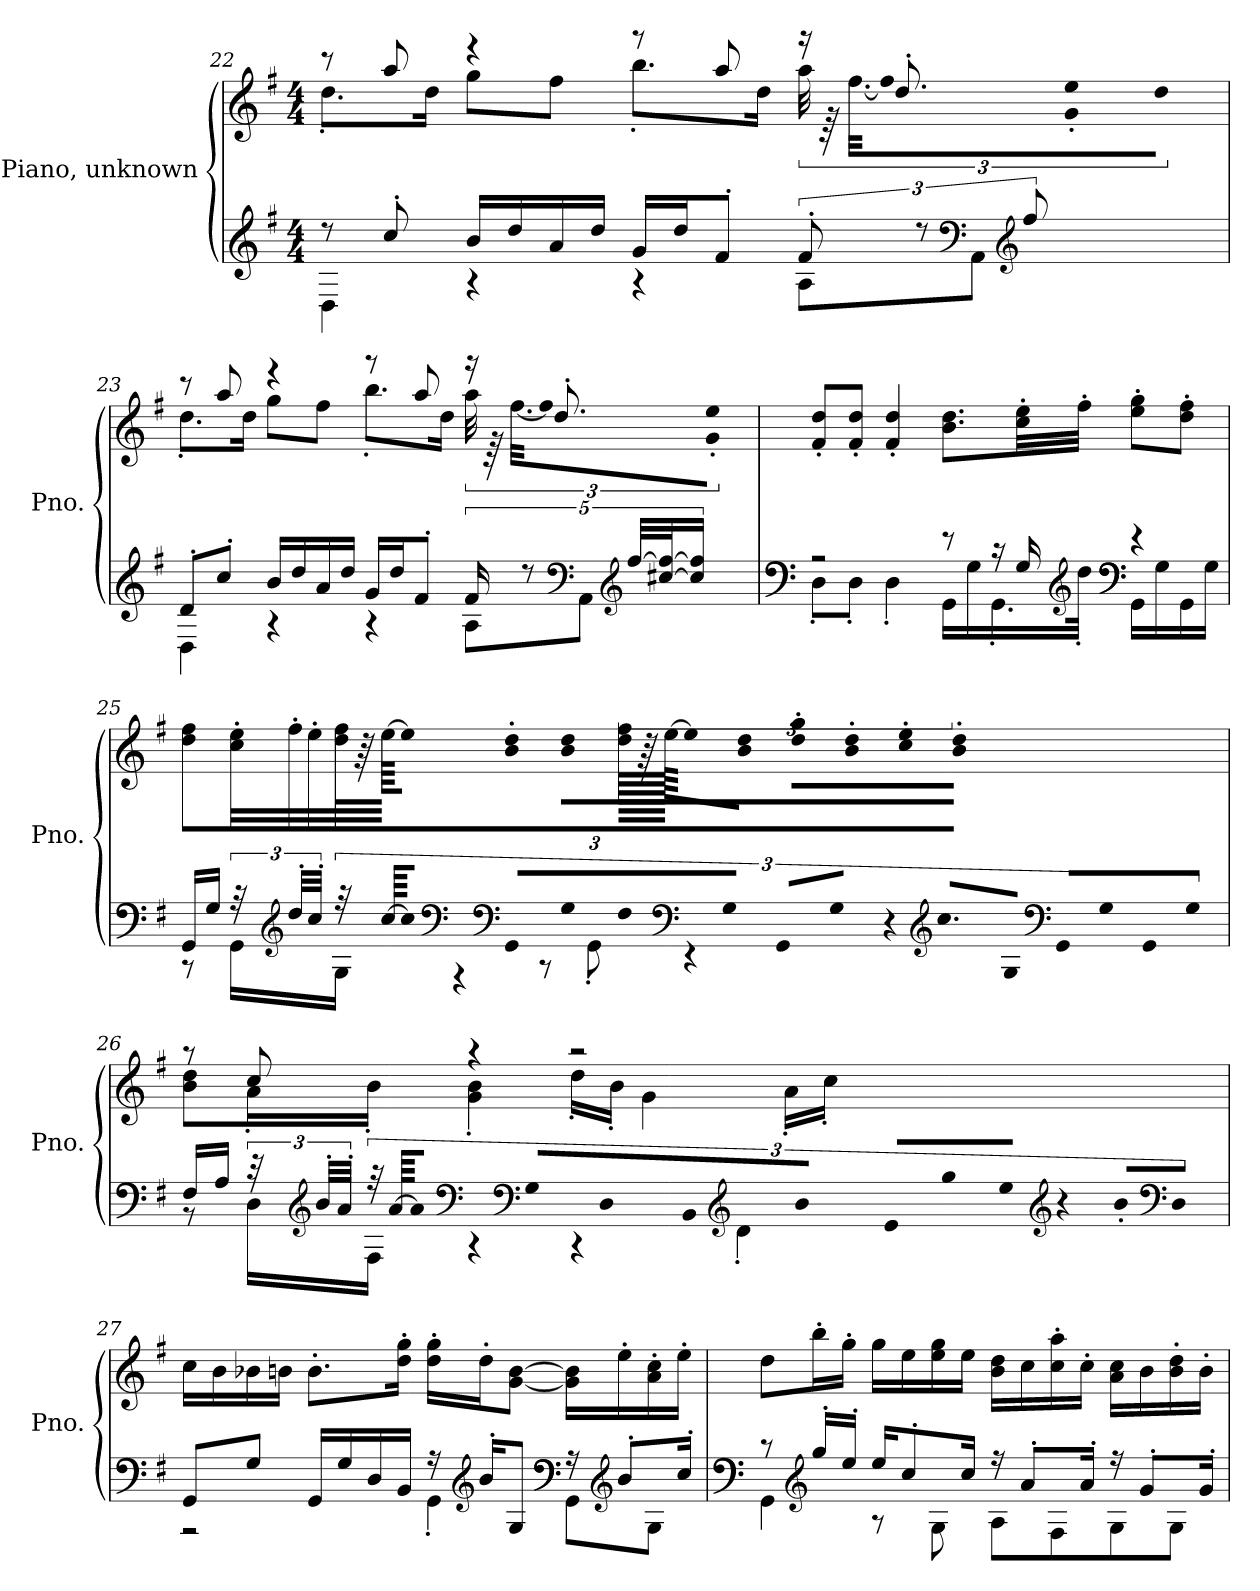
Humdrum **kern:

**kern	**kern
*part1	*part1
*staff2	*staff1
*I"Piano, unknown	*
*I'Pno.	*
!!LO:LB:g=z
*clefG2	*clefG2
*k[f#]	*k[f#]
*M4/4	*M4/4
=22	=22
*^	*^
8r	4D\	8r	8.dd'\L
8cc'/	.	8aa/	.
.	.	.	16dd\Jk
16b/LL	4r	4r	8gg\L
16dd/	.	.	.
16a/	.	.	8ff#\J
16dd/JJ	.	.	.
16g/LL	4r	8r	8.bb'\L
16dd/J	.	.	.
8f#'/J	.	8aa/	.
.	.	.	16dd\Jk
12f#'/	8A\L	16r	48aa\
.	.	.	96r
.	.	.	[48.ff#\KLL
.	.	8.dd'/	16ff#\]
12r	.	.	.
*clefF4	*	*	*
.	8AA\J	.	16g\' 16ee\'
*clefG2	*	*	*
12ff#/	.	.	.
.	.	.	16dd\JJ
!!LO:LB:g=z	!!
=23	=23	=23	=23
8d'/L	4D\	8r	8.dd'\L
8cc'/J	.	8aa/	.
.	.	.	16dd\Jk
16b/LL	4r	4r	8gg\L
16dd/	.	.	.
16a/	.	.	8ff#\J
16dd/JJ	.	.	.
16g/LL	4r	8r	8.bb'\L
16dd/J	.	.	.
8f#'/J	.	8aa/	.
.	.	.	16dd\Jk
20f#/	8A\L	16r	48aa\
.	.	.	96r
.	.	.	[48.ff#\KLL
10r	.	.	.
.	.	8.dd'/	16ff#\J]
*clefF4	*	*	*
.	8AA\J	.	8g\' 8ee\'J
*clefG2	*	*	*
[40ff#/LLL	.	.	.
[40cc#X/ 40ff#/_J	.	.	.
20cc#/] 20ff#/]JJ	.	.	.
*	*	*v	*v
=24	=24	=24
*clefF4	*	*
2r	8D'\L	8f#/' 8dd/'L
.	8D'\J	8f#/' 8dd/'J
.	4D'\	4f#/' 4dd/'
8r	16GG\LL	8.b\ 8.dd\L
.	16G\	.
16r	16.GG'\	.
16G/	.	32cc\' 32ee\'LL
*clefG2	*	*
.	32dd'\JJk	32ff#'\JJJ
*clefF4	*	*
4r	16GG\LL	8ee\' 8gg\'L
.	16G\	.
.	16GG\	8dd\' 8ff#\'J
.	16G\JJ	.
!!LO:LB:g=z
=25	=25	=25
16GG/LL	8r	8dd\ 8ff#\L
16G/JJ	.	.
*	*	*Xbrackettup
48r	16GG\LL	48cc\' 48ee\'LL
*clefG2	*	*
48dd'/LLL	.	48ff#'\
48cc'/JJJ	.	48ee'\
*	*	*brackettup
48r	16G\JJ	96dd\ 96ff#\JJJk
.	.	96r
[96cc/KLLL	.	[96ee\KLLL
32cc/JJJ]	.	32ee\JJJ]
*clefF4	*	*
16GG/LL	4r	4b\' 4dd\'
16G/	.	.
16F#/	.	.
16G/JJ	.	.
16GG/LL	8r	8b\ 8dd\L
16G/JJ	.	.
64r	8GG'\	96dd\ 96ff#\Jkkk
.	.	96r
*clefG2	*	*
32.cc/KLL	.	.
.	.	[96ee\KLLL
.	.	32ee\J]
16G/JJ	.	16b\ 16dd\JJ
*clefF4	*	*
16GG/LL	4r	16dd\' 16gg\'LL
16G/	.	16b\' 16dd\'
16GG/	.	16cc\' 16ee\'
16G/JJ	.	16b\' 16dd\'JJ
!!LO:LB:g=z
=26	=26	=26
*	*	*^
16F#/LL	8r	8r	8b\ 8dd\L
16A/JJ	.	.	.
48r	16D\LL	8cc/	16a'\L
*clefG2	*	*	*
48b'/LLL	.	.	.
48a'/JJJ	.	.	.
48r	16F#\JJ	.	16b'\JJ
[96a/KLLL	.	.	.
32a/JJJ]	.	.	.
*clefF4	*	*	*
16G/LL	4r	4r	4g\' 4b\'
16D/	.	.	.
16BB/	.	.	.
16D/JJ	.	.	.
8GG/L	4r	2r	16dd'\LL
.	.	.	16b'\JJ
16B/L	.	.	4g\
16G/JJ	.	.	.
*clefG2	*	*	*
16r	4d'\	.	.
16b'/KL	.	.	.
*clefF4	*	*	*
8D/J	.	.	16a'\LL
.	.	.	16cc'\JJ
*	*	*v	*v
!!LO:LB:g=z
=27	=27	=27
8GG/L	2r	16cc\LL
.	.	16b\
8G/J	.	16b-X\
.	.	16bn\JJ
16GG/LL	.	8.b'\L
16G/	.	.
16D/	.	.
16BB/JJ	.	16dd\' 16gg\'Jk
16r	4GG'\	16dd\' 16gg\'LL
*clefG2	*	*
16b'/KL	.	16dd'\J
8G/J	.	[8g\ [8b\J
*clefF4	*	*
16r	8GG\L	16g\] 16b\]LL
*clefG2	*	*
8b'/L	.	16ee'\
.	8G\J	16a\' 16cc\'
16cc'/Jk	.	16ee'\JJ
=28	=28	=28
*clefF4	*	*
8r	4GG\	8dd\L
*clefG2	*	*
16gg'/LL	.	16bb'\L
16ee'/JJ	.	16gg'\JJ
16ee/KL	8r	16gg\LL
8cc'/	.	16ee\
.	8G\	16ee\ 16gg\
16cc/Jk	.	16ee\JJ
16r	8A\L	16b\ 16dd\LL
8a'/L	.	16cc\
.	8F#\	16cc\' 16aa\'
16a'/Jk	.	16cc'\JJ
16r	8G\	16a\ 16cc\LL
8g'/L	.	16b\
.	8G\J	16b\' 16dd\'
16g'/Jk	.	16b'\JJ
*v	*v	*
=	=
*-	*-
